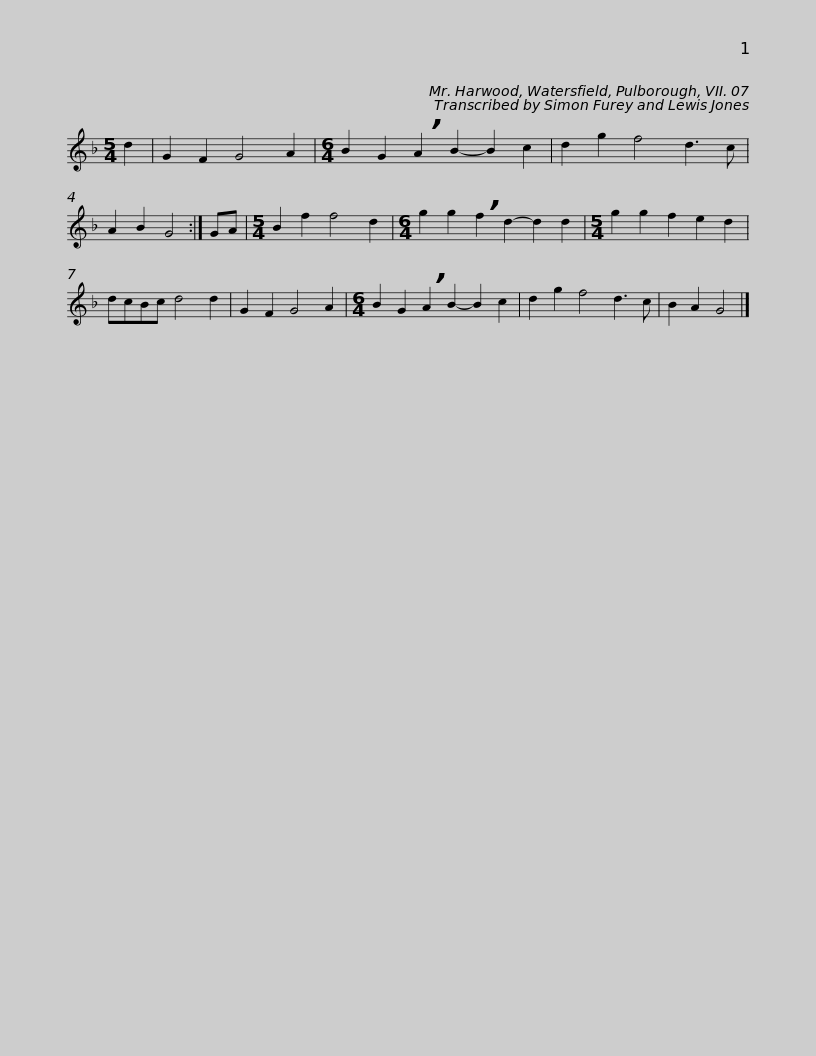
X:1
L:1/8
M:5/4
I:linebreak $
K:F
V:1 treble
V:1
 d2 | G2 F2 G4 A2 |[M:6/4] B2 G2 !breath!A2 B2- B2 c2 | d2 g2 f4 d3 c | A2 B2 G4 :| %5
 GA |$[M:5/4] B2 f2 f4 d2 |[M:6/4] g2 g2 !breath!f2 d2- d2 d2 |[M:5/4] g2 g2 f2 e2 d2 | dcBc d4 d2 |$ %10
 G2 F2 G4 A2 |[M:6/4] B2 G2 !breath!A2 B2- B2 c2 | d2 g2 f4 d3 c | B2 A2 G4 |] %14
